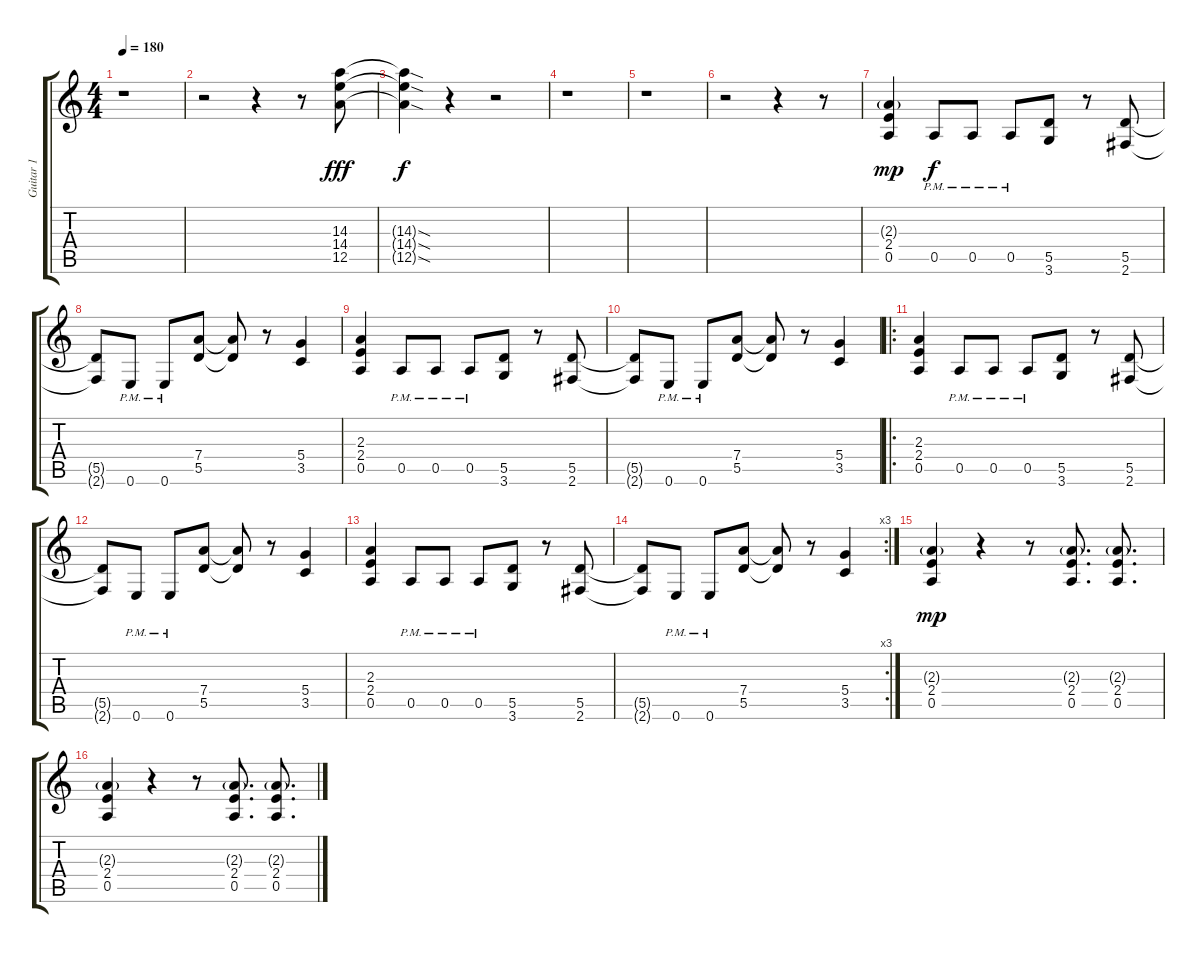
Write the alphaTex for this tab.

\track ("Guitar 1" "Guitar 1") {instrument distortionguitar}
\staff {score tabs}
\tuning (E4 B3 G3 D3 A2 E2) {hide}
\ts (4 4)
\tempo 180
\clef g2
\ks c
r.1{dy f} |
r.2 r.4 r.8 (14.3 14.4 12.5).8{dy fff} |
(14.3{sod t} 14.4{sod t} 12.5{sod t}).4{dy f} r.4 r.2 |
r.1 |
r.1 |
r.2 r.4 r.8 |
(2.3{g} 2.4 0.5).4{dy mp} 0.5{pm}.8{dy f} 0.5{pm}.8 0.5{pm}.8 (5.5 3.6).8 r.8 (5.5 2.6).8 |
(5.5{t} 2.6{t}).8 0.6{pm}.8 0.6{pm}.8 (7.4 5.5).8 (7.4{t} 5.5{t}).8 r.8 (5.4 3.5).4 |
(2.3 2.4 0.5).4 0.5{pm}.8 0.5{pm}.8 0.5{pm}.8 (5.5 3.6).8 r.8 (5.5 2.6).8 |
(5.5{t} 2.6{t}).8 0.6{pm}.8 0.6{pm}.8 (7.4 5.5).8 (7.4{t} 5.5{t}).8 r.8 (5.4 3.5).4 |
\ro
(2.3 2.4 0.5).4 0.5{pm}.8 0.5{pm}.8 0.5{pm}.8 (5.5 3.6).8 r.8 (5.5 2.6).8 |
(5.5{t} 2.6{t}).8 0.6{pm}.8 0.6{pm}.8 (7.4 5.5).8 (7.4{t} 5.5{t}).8 r.8 (5.4 3.5).4 |
(2.3 2.4 0.5).4 0.5{pm}.8 0.5{pm}.8 0.5{pm}.8 (5.5 3.6).8 r.8 (5.5 2.6).8 |
\rc 3
(5.5{t} 2.6{t}).8 0.6{pm}.8 0.6{pm}.8 (7.4 5.5).8 (7.4{t} 5.5{t}).8 r.8 (5.4 3.5).4 |
(2.3{g} 2.4 0.5).4{dy mp} r.4 r.8 (2.3{g} 2.4 0.5).8{d} (2.3{g} 2.4 0.5).8{d} |
(2.3{g} 2.4 0.5).4 r.4 r.8 (2.3{g} 2.4 0.5).8{d} (2.3{g} 2.4 0.5).8{d}
